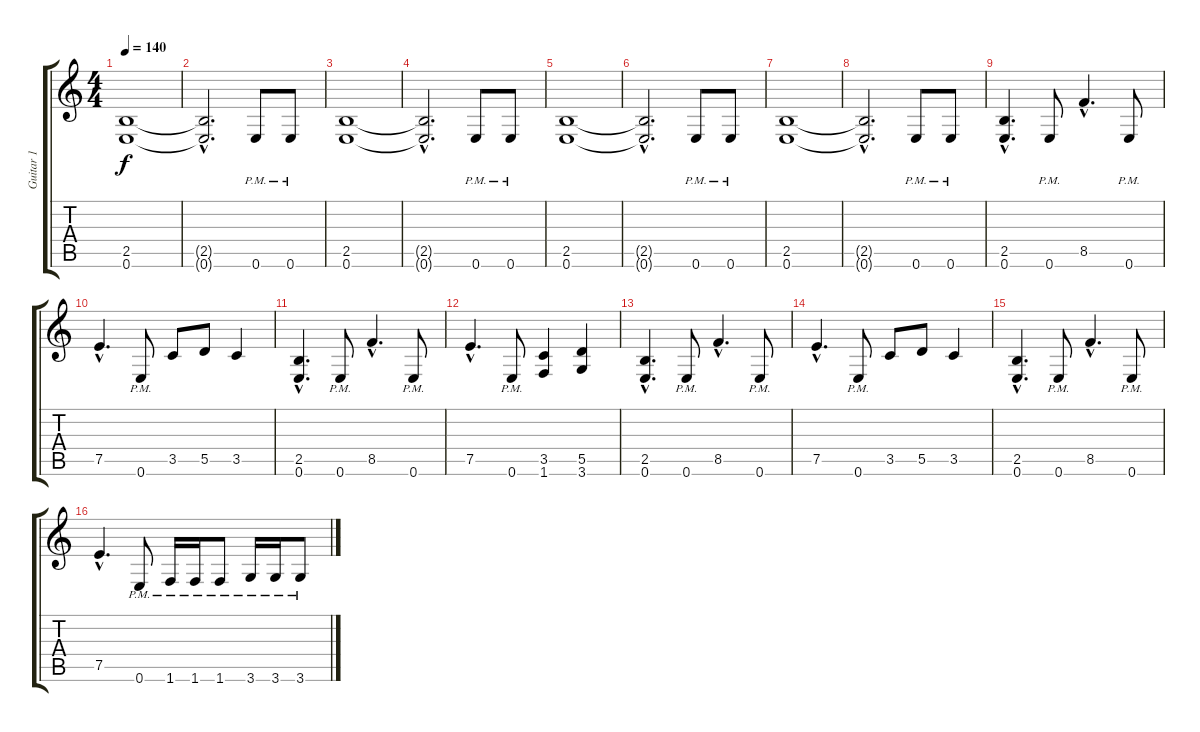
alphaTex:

\track ("Guitar 1" "Guitar 1") {instrument overdrivenguitar}
\staff {score tabs}
\tuning (E4 B3 G3 D3 A2 E2) {hide}
\ts (4 4)
\tempo 140
\clef g2
\ks c
(2.5 0.6).1{dy f instrument overdrivenguitar} |
(2.5{hac t} 0.6{hac t}).2{d} 0.6{pm}.8 0.6{pm}.8 |
(2.5 0.6).1 |
(2.5{hac t} 0.6{hac t}).2{d} 0.6{pm}.8 0.6{pm}.8 |
(2.5 0.6).1 |
(2.5{hac t} 0.6{hac t}).2{d} 0.6{pm}.8 0.6{pm}.8 |
(2.5 0.6).1 |
(2.5{hac t} 0.6{hac t}).2{d} 0.6{pm}.8 0.6{pm}.8 |
(2.5{hac} 0.6{hac}).4{d} 0.6{pm}.8 8.5{hac}.4{d} 0.6{pm}.8 |
7.5{hac}.4{d} 0.6{pm}.8 3.5.8 5.5.8 3.5.4 |
(2.5{hac} 0.6{hac}).4{d} 0.6{pm}.8 8.5{hac}.4{d} 0.6{pm}.8 |
7.5{hac}.4{d} 0.6{pm}.8 (3.5 1.6).4 (5.5 3.6).4 |
(2.5{hac} 0.6{hac}).4{d} 0.6{pm}.8 8.5{hac}.4{d} 0.6{pm}.8 |
7.5{hac}.4{d} 0.6{pm}.8 3.5.8 5.5.8 3.5.4 |
(2.5{hac} 0.6{hac}).4{d} 0.6{pm}.8 8.5{hac}.4{d} 0.6{pm}.8 |
7.5{hac}.4{d} 0.6{pm}.8 1.6{pm}.16 1.6{pm}.16 1.6{pm}.8 3.6{pm}.16 3.6{pm}.16 3.6{pm}.8
